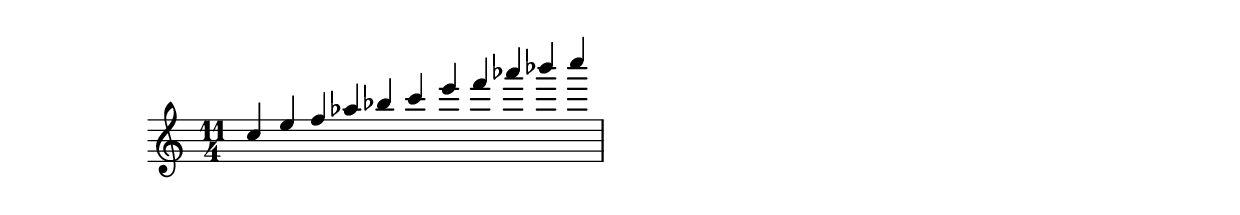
\version "2.18.2" \score { \new Staff << \new Voice { \set midiInstrument = #"piano" \voiceOne
 \key c \major \time 11/4
\override Voice.TextScript.font-size = #-4
 { c'' e'' f'' aes'' bes'' c''' e''' f''' aes''' bes''' c''''  } 
 } >> \layout { } \midi { \context { \Staff \remove "Staff_performer" }
\context { \Voice \consists "Staff_performer" } \tempo 2 = 60 } }
\paper{oddHeaderMarkup = ##f oddFooterMarkup = ##f}
